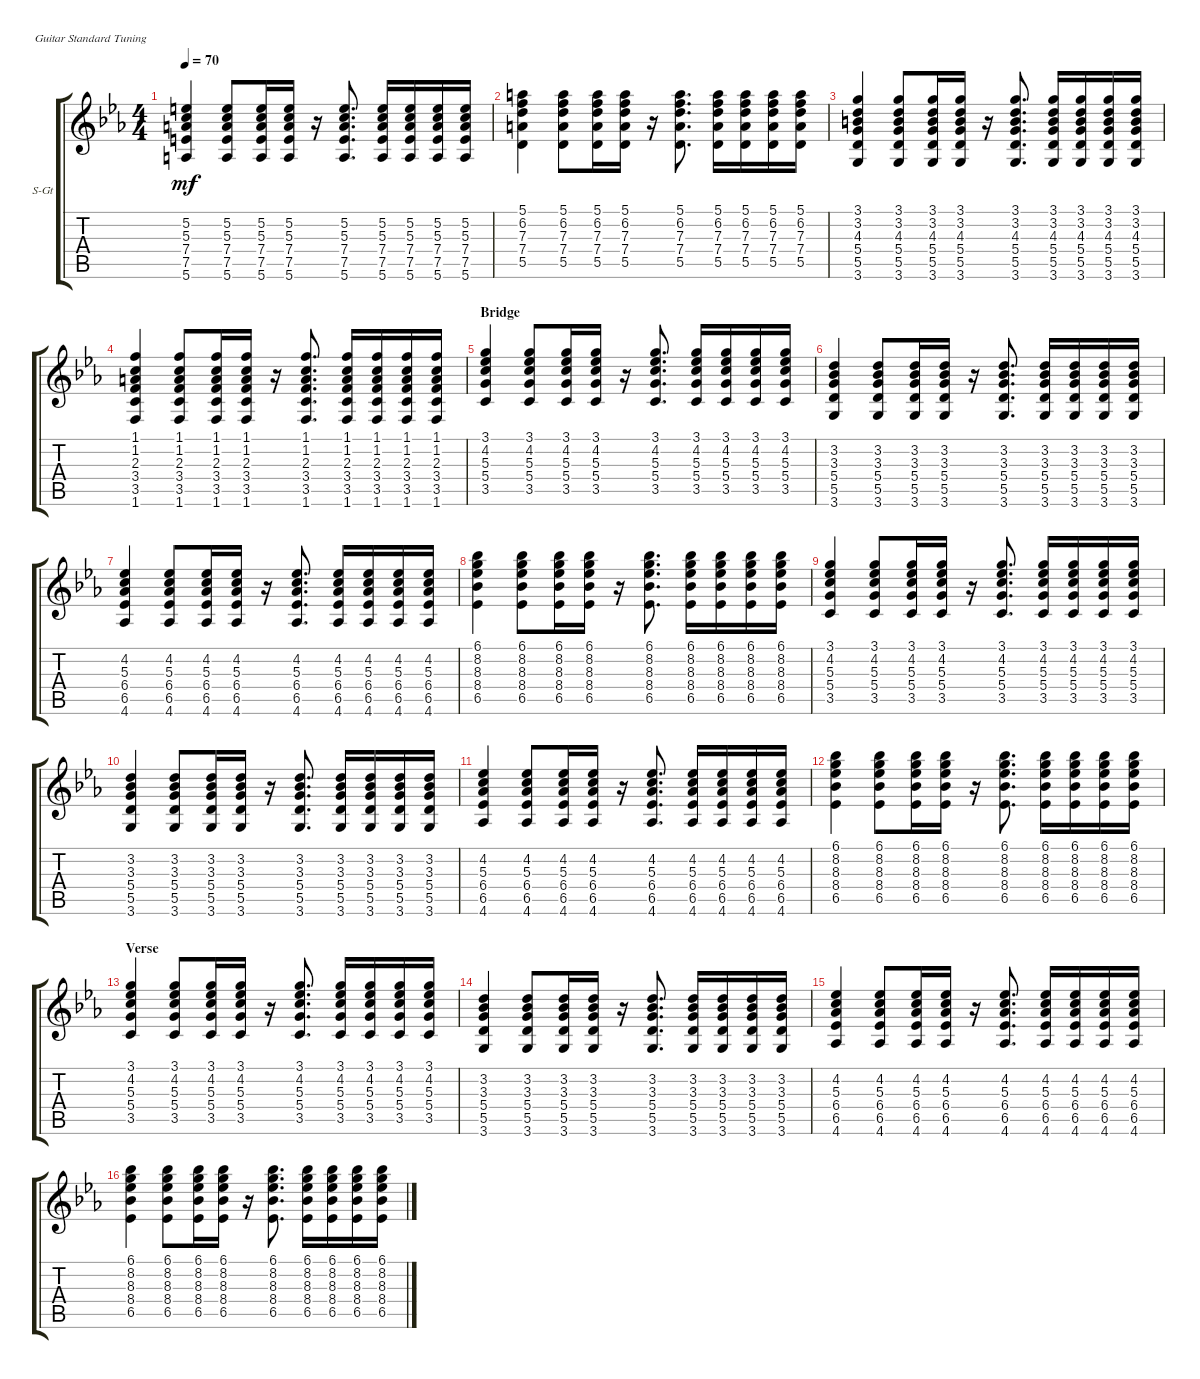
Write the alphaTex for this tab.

\defaultSystemsLayout 4
\bracketExtendMode groupsimilarinstruments
\firstSystemTrackNameOrientation horizontal
\otherSystemsTrackNameOrientation horizontal
\track ("Steel Guitar" "S-Gt") {instrument acousticguitarsteel}
\staff {score tabs}
\tuning (E4 B3 G3 D3 A2 E2)
\ts (4 4)
\tempo 70
\clef g2
\ks cminor
(5.6 7.5 7.4 5.3 5.2).4{dy mf} (5.6 7.5 7.4 5.3 5.2).8 (5.6 7.5 7.4 5.3 5.2).16 (5.6 7.5 7.4 5.3 5.2).16 r.16 (5.6 7.5 7.4 5.3 5.2).8{d} (5.6 7.5 7.4 5.3 5.2).16 (5.6 7.5 7.4 5.3 5.2).16 (5.6 7.5 7.4 5.3 5.2).16 (5.6 7.5 7.4 5.3 5.2).16 |
(5.5 7.4 7.3 6.2 5.1).4 (5.5 7.4 7.3 6.2 5.1).8 (5.5 7.4 7.3 6.2 5.1).16 (5.5 7.4 7.3 6.2 5.1).16 r.16 (5.5 7.4 7.3 6.2 5.1).8{d} (5.5 7.4 7.3 6.2 5.1).16 (5.5 7.4 7.3 6.2 5.1).16 (5.5 7.4 7.3 6.2 5.1).16 (5.5 7.4 7.3 6.2 5.1).16 |
(3.6 5.5 5.4 4.3 3.2 3.1).4 (3.6 5.5 5.4 4.3 3.2 3.1).8 (3.6 5.5 5.4 4.3 3.2 3.1).16 (3.6 5.5 5.4 4.3 3.2 3.1).16 r.16 (3.6 5.5 5.4 4.3 3.2 3.1).8{d} (3.6 5.5 5.4 4.3 3.2 3.1).16 (3.6 5.5 5.4 4.3 3.2 3.1).16 (3.6 5.5 5.4 4.3 3.2 3.1).16 (3.6 5.5 5.4 4.3 3.2 3.1).16 |
(1.6 3.5 3.4 2.3 1.2 1.1).4 (1.6 3.5 3.4 2.3 1.2 1.1).8 (1.6 3.5 3.4 2.3 1.2 1.1).16 (1.6 3.5 3.4 2.3 1.2 1.1).16 r.16 (1.6 3.5 3.4 2.3 1.2 1.1).8{d} (1.6 3.5 3.4 2.3 1.2 1.1).16 (1.6 3.5 3.4 2.3 1.2 1.1).16 (1.6 3.5 3.4 2.3 1.2 1.1).16 (1.6 3.5 3.4 2.3 1.2 1.1).16 |
\section ("" "Bridge")
(3.5 5.4 5.3 4.2 3.1).4 (3.5 5.4 5.3 4.2 3.1).8 (3.5 5.4 5.3 4.2 3.1).16 (3.5 5.4 5.3 4.2 3.1).16 r.16 (3.5 5.4 5.3 4.2 3.1).8{d} (3.5 5.4 5.3 4.2 3.1).16 (3.5 5.4 5.3 4.2 3.1).16 (3.5 5.4 5.3 4.2 3.1).16 (3.5 5.4 5.3 4.2 3.1).16 |
(3.6 5.5 5.4 3.3 3.2).4 (3.6 5.5 5.4 3.3 3.2).8 (3.6 5.5 5.4 3.3 3.2).16 (3.6 5.5 5.4 3.3 3.2).16 r.16 (3.6 5.5 5.4 3.3 3.2).8{d} (3.6 5.5 5.4 3.3 3.2).16 (3.6 5.5 5.4 3.3 3.2).16 (3.6 5.5 5.4 3.3 3.2).16 (3.6 5.5 5.4 3.3 3.2).16 |
(4.6 6.5 6.4 5.3 4.2).4 (4.6 6.5 6.4 5.3 4.2).8 (4.6 6.5 6.4 5.3 4.2).16 (4.6 6.5 6.4 5.3 4.2).16 r.16 (4.6 6.5 6.4 5.3 4.2).8{d} (4.6 6.5 6.4 5.3 4.2).16 (4.6 6.5 6.4 5.3 4.2).16 (4.6 6.5 6.4 5.3 4.2).16 (4.6 6.5 6.4 5.3 4.2).16 |
(6.5 8.4 8.3 8.2 6.1).4 (6.5 8.4 8.3 8.2 6.1).8 (6.5 8.4 8.3 8.2 6.1).16 (6.5 8.4 8.3 8.2 6.1).16 r.16 (6.5 8.4 8.3 8.2 6.1).8{d} (6.5 8.4 8.3 8.2 6.1).16 (6.5 8.4 8.3 8.2 6.1).16 (6.5 8.4 8.3 8.2 6.1).16 (6.5 8.4 8.3 8.2 6.1).16 |
(3.5 5.4 5.3 4.2 3.1).4 (3.5 5.4 5.3 4.2 3.1).8 (3.5 5.4 5.3 4.2 3.1).16 (3.5 5.4 5.3 4.2 3.1).16 r.16 (3.5 5.4 5.3 4.2 3.1).8{d} (3.5 5.4 5.3 4.2 3.1).16 (3.5 5.4 5.3 4.2 3.1).16 (3.5 5.4 5.3 4.2 3.1).16 (3.5 5.4 5.3 4.2 3.1).16 |
(3.6 5.5 5.4 3.3 3.2).4 (3.6 5.5 5.4 3.3 3.2).8 (3.6 5.5 5.4 3.3 3.2).16 (3.6 5.5 5.4 3.3 3.2).16 r.16 (3.6 5.5 5.4 3.3 3.2).8{d} (3.6 5.5 5.4 3.3 3.2).16 (3.6 5.5 5.4 3.3 3.2).16 (3.6 5.5 5.4 3.3 3.2).16 (3.6 5.5 5.4 3.3 3.2).16 |
(4.6 6.5 6.4 5.3 4.2).4 (4.6 6.5 6.4 5.3 4.2).8 (4.6 6.5 6.4 5.3 4.2).16 (4.6 6.5 6.4 5.3 4.2).16 r.16 (4.6 6.5 6.4 5.3 4.2).8{d} (4.6 6.5 6.4 5.3 4.2).16 (4.6 6.5 6.4 5.3 4.2).16 (4.6 6.5 6.4 5.3 4.2).16 (4.6 6.5 6.4 5.3 4.2).16 |
(6.5 8.4 8.3 8.2 6.1).4 (6.5 8.4 8.3 8.2 6.1).8 (6.5 8.4 8.3 8.2 6.1).16 (6.5 8.4 8.3 8.2 6.1).16 r.16 (6.5 8.4 8.3 8.2 6.1).8{d} (6.5 8.4 8.3 8.2 6.1).16 (6.5 8.4 8.3 8.2 6.1).16 (6.5 8.4 8.3 8.2 6.1).16 (6.5 8.4 8.3 8.2 6.1).16 |
\section ("" "Verse")
(3.5 5.4 5.3 4.2 3.1).4 (3.5 5.4 5.3 4.2 3.1).8 (3.5 5.4 5.3 4.2 3.1).16 (3.5 5.4 5.3 4.2 3.1).16 r.16 (3.5 5.4 5.3 4.2 3.1).8{d} (3.5 5.4 5.3 4.2 3.1).16 (3.5 5.4 5.3 4.2 3.1).16 (3.5 5.4 5.3 4.2 3.1).16 (3.5 5.4 5.3 4.2 3.1).16 |
(3.6 5.5 5.4 3.3 3.2).4 (3.6 5.5 5.4 3.3 3.2).8 (3.6 5.5 5.4 3.3 3.2).16 (3.6 5.5 5.4 3.3 3.2).16 r.16 (3.6 5.5 5.4 3.3 3.2).8{d} (3.6 5.5 5.4 3.3 3.2).16 (3.6 5.5 5.4 3.3 3.2).16 (3.6 5.5 5.4 3.3 3.2).16 (3.6 5.5 5.4 3.3 3.2).16 |
(4.6 6.5 6.4 5.3 4.2).4 (4.6 6.5 6.4 5.3 4.2).8 (4.6 6.5 6.4 5.3 4.2).16 (4.6 6.5 6.4 5.3 4.2).16 r.16 (4.6 6.5 6.4 5.3 4.2).8{d} (4.6 6.5 6.4 5.3 4.2).16 (4.6 6.5 6.4 5.3 4.2).16 (4.6 6.5 6.4 5.3 4.2).16 (4.6 6.5 6.4 5.3 4.2).16 |
(6.5 8.4 8.3 8.2 6.1).4 (6.5 8.4 8.3 8.2 6.1).8 (6.5 8.4 8.3 8.2 6.1).16 (6.5 8.4 8.3 8.2 6.1).16 r.16 (6.5 8.4 8.3 8.2 6.1).8{d} (6.5 8.4 8.3 8.2 6.1).16 (6.5 8.4 8.3 8.2 6.1).16 (6.5 8.4 8.3 8.2 6.1).16 (6.5 8.4 8.3 8.2 6.1).16
